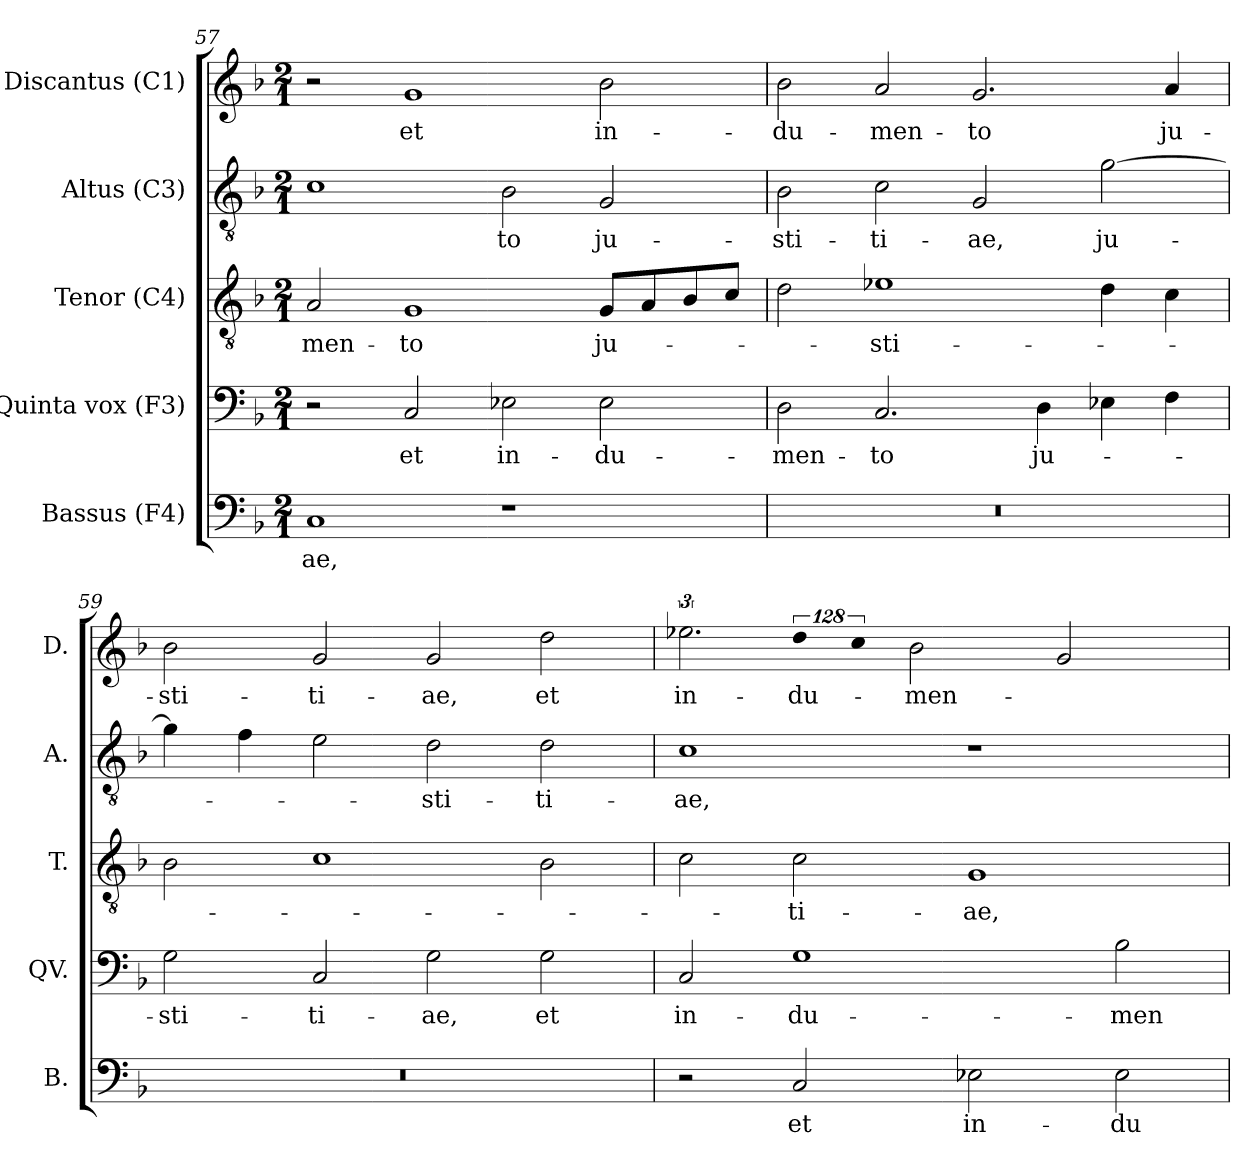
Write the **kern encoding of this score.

**kern	**text	**kern	**text	**kern	**text	**kern	**text	**kern	**text
*part5	*part5	*part4	*part4	*part3	*part3	*part2	*part2	*part1	*part1
*staff5	*staff5	*staff4	*staff4	*staff3	*staff3	*staff2	*staff2	*staff1	*staff1
*I"Bassus (F4)	*	*I"Quinta vox (F3)	*	*I"Tenor (C4)	*	*I"Altus (C3)	*	*I"Discantus (C1)	*
*I'B.	*	*I'QV.	*	*I'T.	*	*I'A.	*	*I'D.	*
!!LO:LB:g=z
*clefF4	*	*clefF4	*	*clefGv2	*	*clefGv2	*	*clefG2	*
*	*	*ITrd7c12	*	*ITrd7c12	*	*	*	*	*
*k[b-]	*	*k[b-]	*	*k[b-]	*	*k[b-]	*	*k[b-]	*
*F:	*	*F:	*	*F:	*	*F:	*	*F:	*
*M2/1	*	*M2/1	*	*M2/1	*	*M2/1	*	*M2/1	*
=57	=57	=57	=57	=57	=57	=57	=57	=57	=57
!	!LO:LY:b:color=#000000	!	!	!	!	!	!	!	!
!	!	!	!	!	!LO:LY:b:color=#000000	!	!	!	!
1Ci	-ae,	2r	.	2AAi/	-men-	1ci	.	2r	.
!	!	!	!LO:LY:b:color=#000000	!	!	!	!	!	!
!	!	!	!	!	!LO:LY:b:color=#000000	!	!	!	!
!	!	!	!	!	!	!	!	!	!LO:LY:b:color=#000000
.	.	2CCi/	et	1GGi	-to	.	.	1gi	et
!	!	!	!LO:LY:b:color=#000000	!	!	!	!	!	!
!	!	!	!	!	!	!	!LO:LY:b:color=#000000	!	!
1r	.	2EE-Xi\	in-	.	.	2B-i\	-to	.	.
!	!	!	!LO:LY:b:color=#000000	!	!	!	!	!	!
!	!	!	!	!	!LO:LY:b:color=#000000	!	!	!	!
!	!	!	!	!	!	!	!LO:LY:b:color=#000000	!	!
!	!	!	!	!	!	!	!	!	!LO:LY:b:color=#000000
.	.	2EE-i\	-du-	8GGi/L	ju-	2Gi/	ju-	2b-i\	in-
.	.	.	.	8AAi/	.	.	.	.	.
.	.	.	.	8BB-i/	.	.	.	.	.
.	.	.	.	8Ci/J	.	.	.	.	.
=58	=58	=58	=58	=58	=58	=58	=58	=58	=58
!LO:N:vis=1	!	!	!	!	!	!	!	!	!
!	!	!	!LO:LY:b:color=#000000	!	!	!	!	!	!
!	!	!	!	!	!	!	!LO:LY:b:color=#000000	!	!
!	!	!	!	!	!	!	!	!	!LO:LY:b:color=#000000
0r	.	2DDi\	-men-	2Di\	.	2B-i\	-sti-	2b-i\	-du-
!	!	!	!LO:LY:b:color=#000000	!	!	!	!	!	!
!	!	!	!	!	!LO:LY:b:color=#000000	!	!	!	!
!	!	!	!	!	!	!	!LO:LY:b:color=#000000	!	!
!	!	!	!	!	!	!	!	!	!LO:LY:b:color=#000000
.	.	2.CCi/	-to	1E-Xi	-sti-	2ci\	-ti-	2ai/	-men-
!	!	!	!	!	!	!	!LO:LY:b:color=#000000	!	!
!	!	!	!	!	!	!	!	!	!LO:LY:b:color=#000000
.	.	.	.	.	.	2Gi/	-ae,	2.gi/	-to
!	!	!	!LO:LY:b:color=#000000	!	!	!	!	!	!
.	.	4DDi\	ju-	.	.	.	.	.	.
!	!	!	!	!	!	!	!LO:LY:b:color=#000000	!	!
.	.	4EE-i\	.	4Di\	.	[2gi\	ju-	.	.
!	!	!	!	!	!	!	!	!	!LO:LY:b:color=#000000
.	.	4FFi\	.	4Ci\	.	.	.	4ai/	ju-
=59	=59	=59	=59	=59	=59	=59	=59	=59	=59
!LO:N:vis=1	!	!	!	!	!	!	!	!	!
!	!	!	!LO:LY:b:color=#000000	!	!	!	!	!	!
!	!	!	!	!	!	!	!	!	!LO:LY:b:color=#000000
0r	.	2GGi\	-sti-	2BB-i\	.	4gi\]	.	2b-i\	-sti-
.	.	.	.	.	.	4fi\	.	.	.
!	!	!	!LO:LY:b:color=#000000	!	!	!	!	!	!
!	!	!	!	!	!	!	!	!	!LO:LY:b:color=#000000
.	.	2CCi/	-ti-	1Ci	.	2ei\	.	2gi/	-ti-
!	!	!	!LO:LY:b:color=#000000	!	!	!	!	!	!
!	!	!	!	!	!	!	!LO:LY:b:color=#000000	!	!
!	!	!	!	!	!	!	!	!	!LO:LY:b:color=#000000
.	.	2GGi\	-ae,	.	.	2di\	-sti-	2gi/	-ae,
!	!	!	!LO:LY:b:color=#000000	!	!	!	!	!	!
!	!	!	!	!	!	!	!LO:LY:b:color=#000000	!	!
!	!	!	!	!	!	!	!	!	!LO:LY:b:color=#000000
.	.	2GGi\	et	2BB-i\	.	2di\	-ti-	2ddi\	et
=60	=60	=60	=60	=60	=60	=60	=60	=60	=60
!	!	!	!LO:LY:b:color=#000000	!	!	!	!	!	!
!	!	!	!	!	!	!	!LO:LY:b:color=#000000	!	!
!	!	!	!	!	!	!	!	!	!LO:LY:b:color=#000000
2r	.	2CCi/	in-	2Ci\	.	1ci	-ae,	3.ee-Xi\	in-
!	!LO:LY:b:color=#000000	!	!	!	!	!	!	!	!
!	!	!	!LO:LY:b:color=#000000	!	!	!	!	!	!
!	!	!	!	!	!LO:LY:b:color=#000000	!	!	!LO:N:vis=4	!
!	!	!	!	!	!	!	!	!	!LO:LY:b:color=#000000
2Ci/	et	1GGi	-du-	2Ci\	-ti-	.	.	512%85ddi\	-du-
!	!	!	!	!	!	!	!	!LO:N:vis=2	!
.	.	.	.	.	.	.	.	512%171cci\	.
!	!LO:LY:b:color=#000000	!	!	!	!	!	!	!	!
!	!	!	!	!	!LO:LY:b:color=#000000	!	!	!	!
!	!	!	!	!	!	!	!	!	!LO:LY:b:color=#000000
2E-Xi\	in-	.	.	1GGi	-ae,	1r	.	2b-i\	-men-
!	!LO:LY:b:color=#000000	!	!	!	!	!	!	!	!
!	!	!	!LO:LY:b:color=#000000	!	!	!	!	!	!
2E-i\	-du-	2BB-i\	-men-	.	.	.	.	2gi/	.
=	=	=	=	=	=	=	=	=	=
*-	*-	*-	*-	*-	*-	*-	*-	*-	*-
